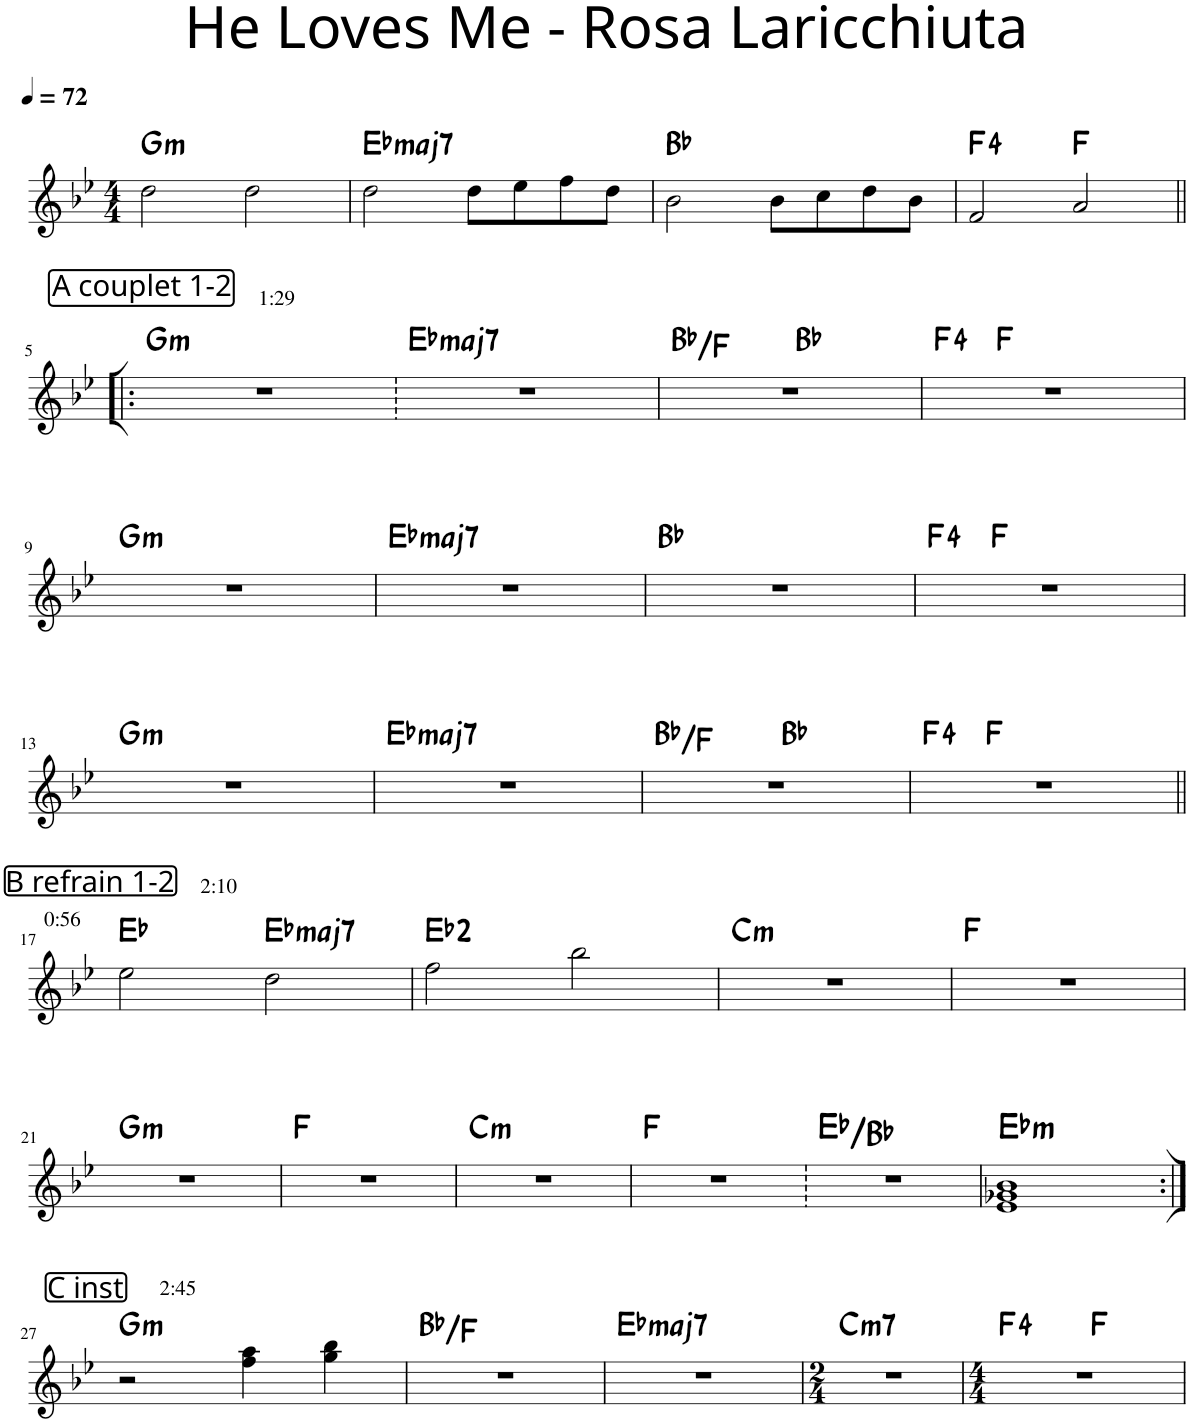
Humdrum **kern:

**kern	**harte
*part1	*part1
*staff1	*
*I"Piano	*
*I'Pno.	*
*clefG2	*
*k[b-e-]	*
*M4/4	*
*MM72	*
=1	=1
!	!LO:H:kt=m
2dd\	G:min
2dd\	.
=2	=2
!	!LO:H:kt=maj7
2dd\	Eb:maj7
8dd\L	.
8ee-\	.
8ff\	.
8dd\J	.
=3	=3
2b-\	Bb:maj
8b-\L	.
8cc\	.
8dd\	.
8b-\J	.
=4	=4
2f/	F:maj(4)
2a/	F:maj
!!LO:LB:g=z
!!LO:REH:place=s1:a:cj:fs=14:t=A couplet 1-2
=5!|:	=5!|:
!LO:TX:a:t=1&colon;29	!LO:H:kt=m
1r	G:min
=6	=6
!	!LO:H:kt=maj7
1r	Eb:maj7
=7	=7
*^	*
1r	2ryy	Bb:maj/5
.	2ryy	Bb:maj
=8	=8	=8
1r	4ryy	F:maj(4)
.	2.ryy	F:maj
!!LO:LB:g=z	!!
=9	=9	=9
!	!	!LO:H:kt=m
*v	*v	*
1r	G:min
=10	=10
!	!LO:H:kt=maj7
1r	Eb:maj7
=11	=11
1r	Bb:maj
=12	=12
*^	*
1r	4ryy	F:maj(4)
.	2.ryy	F:maj
!!LO:LB:g=z	!!
=13	=13	=13
!	!	!LO:H:kt=m
*v	*v	*
1r	G:min
=14	=14
!	!LO:H:kt=maj7
1r	Eb:maj7
=15	=15
*^	*
1r	2ryy	Bb:maj/5
.	2ryy	Bb:maj
=16	=16	=16
1r	4ryy	F:maj(4)
.	2.ryy	F:maj
!!LO:LB:g=z	!!
!!LO:REH:place=s1:a:cj:fs=14:t=B refrain 1-2	!!
=17||	=17||	=17||
!LO:TX:a:t=0&colon;56	!	!
!LO:TX:a:t=2&colon;10	!	!
*v	*v	*
2ee-\	Eb:maj
!	!LO:H:kt=maj7
2dd\	Eb:maj7
=18	=18
2ff\	Eb:maj(2)
2bb-\	.
=19	=19
!	!LO:H:kt=m
1r	C:min
=20	=20
1r	F:maj
!!LO:LB:g=z
=21	=21
!	!LO:H:kt=m
1r	G:min
=22	=22
1r	F:maj
=23	=23
!	!LO:H:kt=m
1r	C:min
=24	=24
1r	F:maj
=25	=25
1r	Eb:maj/5
=26	=26
!	!LO:H:kt=m
1e- 1g-X 1b-	Eb:min
!!LO:LB:g=z
!!LO:REH:place=s1:a:cj:fs=14:t=C inst
=27:|!	=27:|!
!LO:TX:a:t=2&colon;45	!LO:H:kt=m
2r	G:min
4ff\ 4aa\	.
4gg\ 4bb-\	.
=28	=28
1r	Bb:maj/5
=29	=29
!	!LO:H:kt=maj7
1r	Eb:maj7
=30	=30
*M2/4	*
!	!LO:H:kt=m7
2r	C:min7
=31	=31
*M4/4	*
*^	*
1r	2ryy	F:maj(4)
.	2ryy	F:maj
*v	*v	*
=	=
*-	*-
